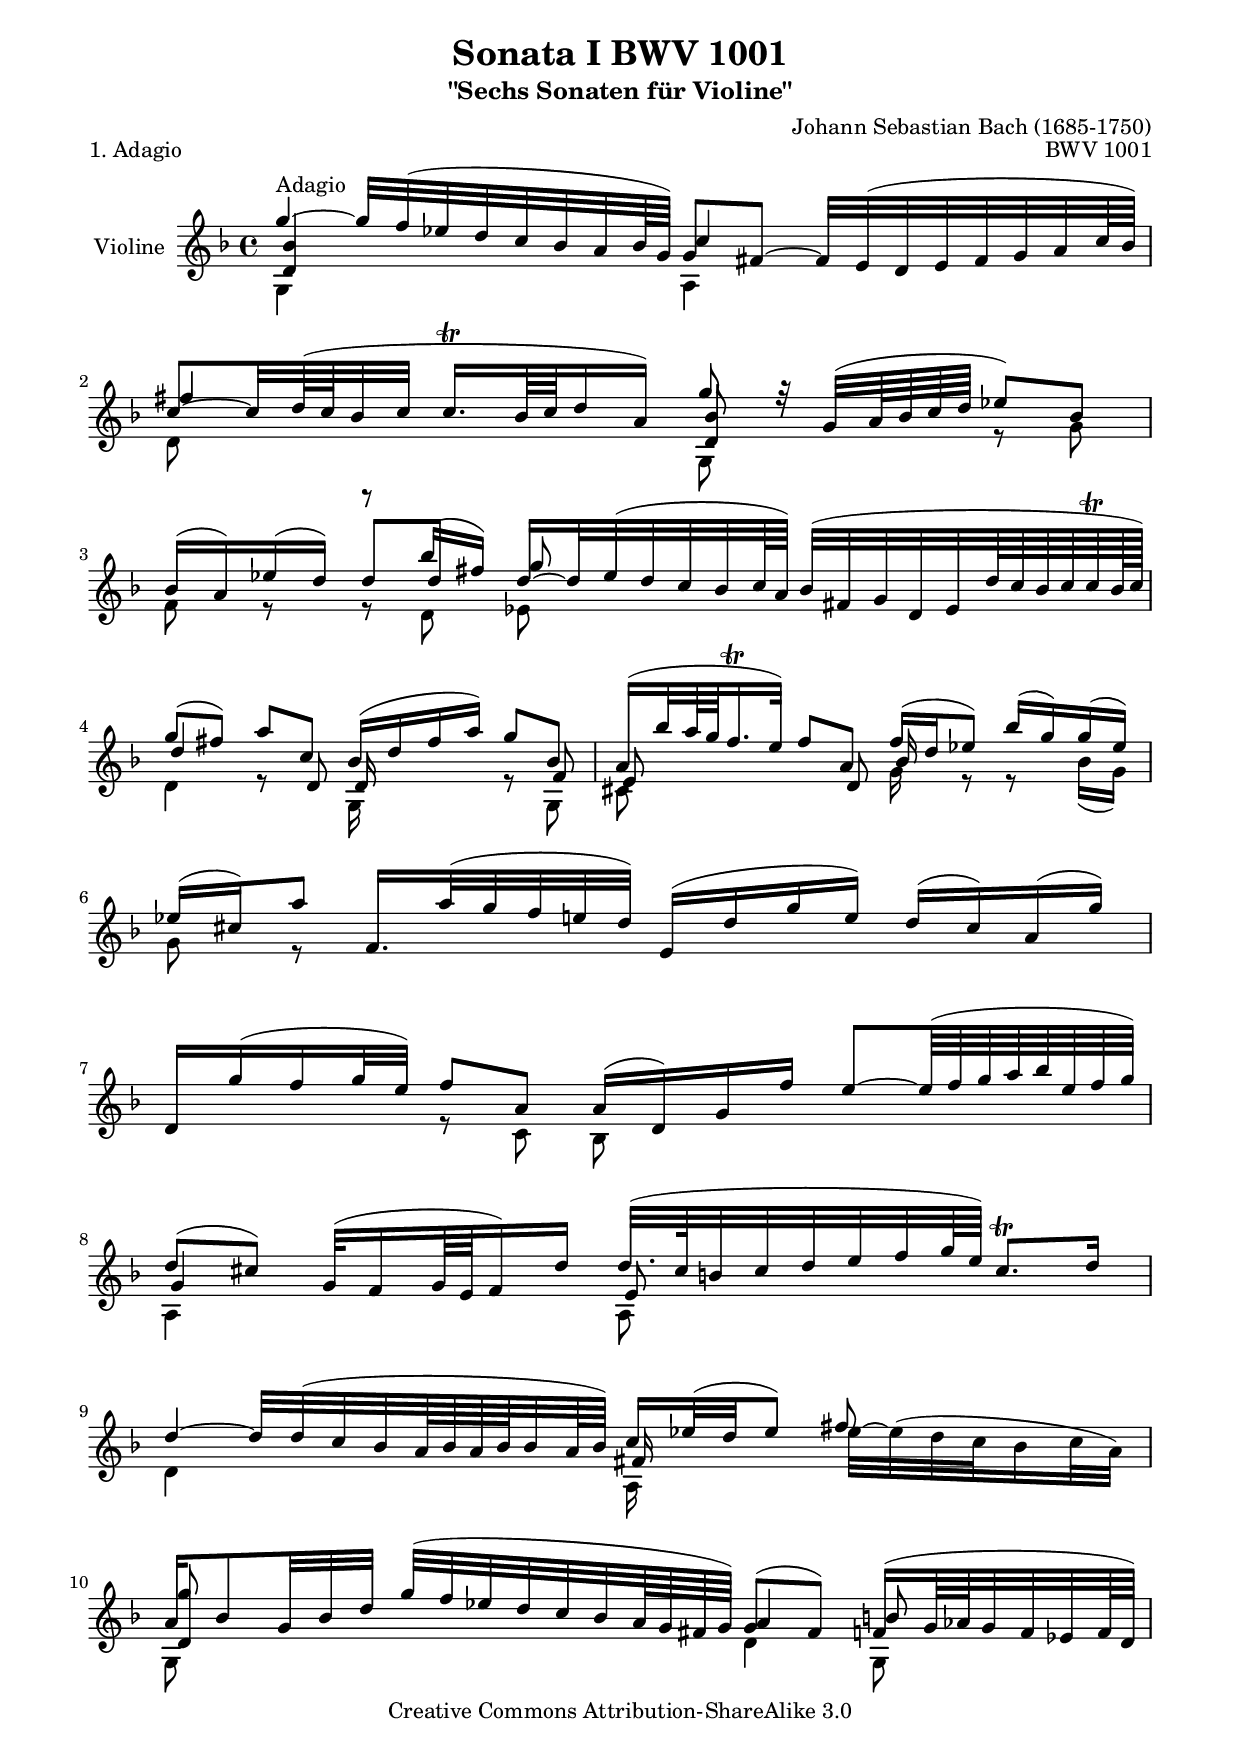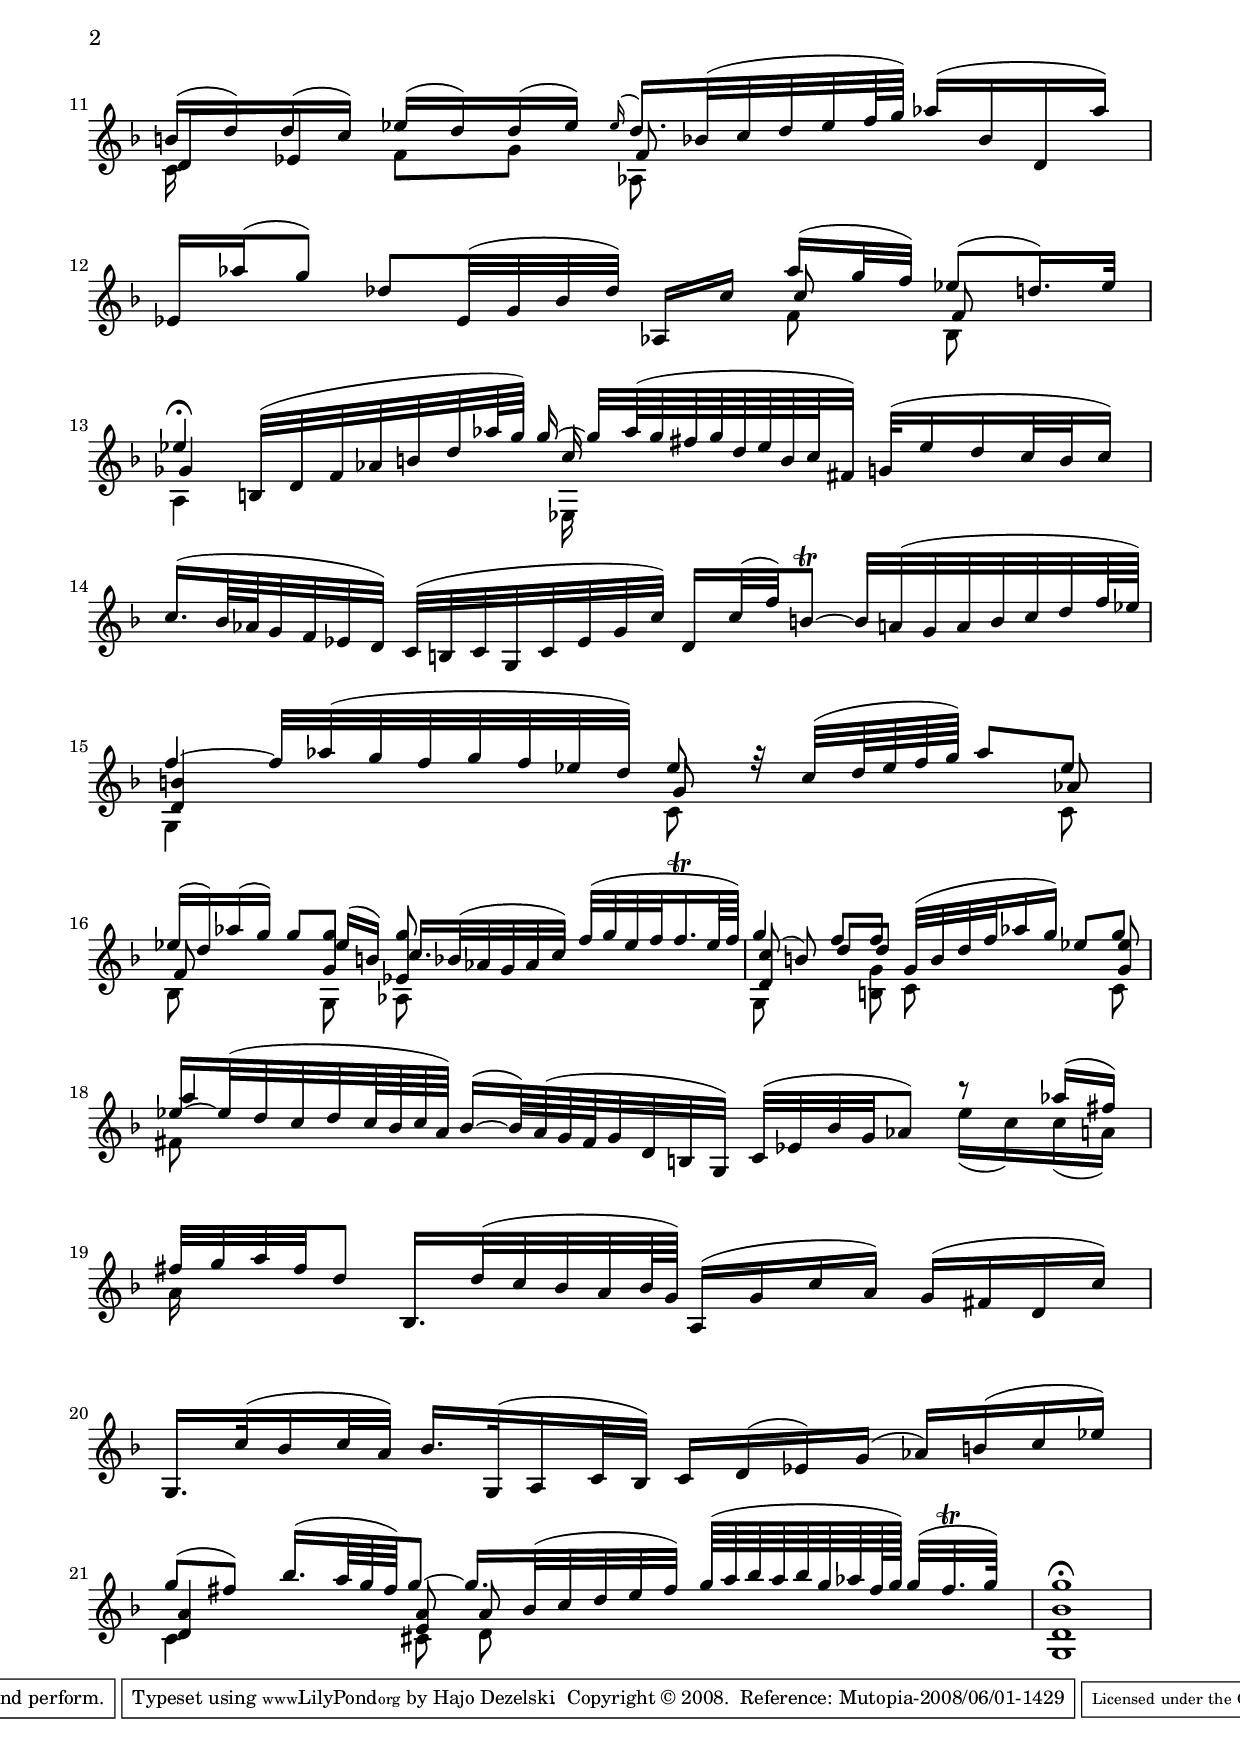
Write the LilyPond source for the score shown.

\version "2.11.46"

\paper {
    page-top-space = #0.0
    %indent = 0.0
    line-width = 18.0\cm
    ragged-bottom = ##f
    ragged-last-bottom = ##f
}

% #(set-default-paper-size "a4")

#(set-global-staff-size 19)

\header {
        title = "Sonata I BWV 1001"
        subtitle = "\"Sechs Sonaten für Violine\""
        piece = "1. Adagio"
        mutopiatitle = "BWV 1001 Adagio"
        composer = "Johann Sebastian Bach (1685-1750)"
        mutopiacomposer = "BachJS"
        opus = "BWV 1001"
        date = "1720"
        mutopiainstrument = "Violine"
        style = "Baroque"
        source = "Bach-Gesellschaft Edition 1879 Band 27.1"
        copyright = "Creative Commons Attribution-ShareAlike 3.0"
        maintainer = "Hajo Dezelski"
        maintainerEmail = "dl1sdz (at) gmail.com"
	
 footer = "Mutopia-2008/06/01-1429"
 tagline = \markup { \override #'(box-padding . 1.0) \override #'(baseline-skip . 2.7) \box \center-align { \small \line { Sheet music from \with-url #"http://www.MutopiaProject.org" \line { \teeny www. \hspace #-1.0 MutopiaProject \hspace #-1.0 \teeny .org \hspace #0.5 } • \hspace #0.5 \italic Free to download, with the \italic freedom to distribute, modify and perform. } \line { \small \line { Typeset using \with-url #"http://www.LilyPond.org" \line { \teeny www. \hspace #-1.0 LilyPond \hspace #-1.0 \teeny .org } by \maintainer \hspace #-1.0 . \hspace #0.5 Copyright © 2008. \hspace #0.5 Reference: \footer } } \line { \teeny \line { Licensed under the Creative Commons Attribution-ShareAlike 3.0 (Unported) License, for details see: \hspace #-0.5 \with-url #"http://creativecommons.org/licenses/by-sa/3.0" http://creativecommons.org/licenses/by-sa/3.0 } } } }
}

melodyOne = \relative g'' {
	g4^\markup { Adagio } ~ g32 [f (es d c bes a bes64 g ) ] g8 [ fis ] ~ fis32 [ e ( d e fis g a c64 bes )] | % 1
	c8 ~ [ c32 d64 ( c bes32 c ] c16. \trill [ bes64 c d16 a )] g'8 r32 g,32 ( [ a64 bes c d ] es8 ) [ bes ] | % 2
	bes16 [( a ) es' ( d)  ] r8 bes'16 [ (fis) ] d16 ~ [ d32 es (d c bes c64 a) ] bes32 [ (fis g d es d'64 c bes c c \trill bes128 c )]| % 3
	g'8 [ (fis) ] a8 [c,8] bes16 [ (d fis a) ] g8 [bes,] | % 4
	a16 [ (bes'32 a64 g f16. \trill e32 )] f8 [ a, ] f'16 [ (d es8) ] bes'16 [(g) g (es) ] | % 5
	es16 [ (cis) a'8 ] f,16. [ a'32 (g f e d ) ] e,16 [( d' g e ) ] d16 [ (cis) a (g') ] | % 6
	d,16 [ g' (f g32 e )] f8 [ a,8 ] a16 [ (d,) g f' ] e8 ~ [ e64 (f g a bes e, f g )] | % 7
	d8 [ (cis) ] g32 [( f16 g64 e f16) d' ] d32. [ (cis64 b32 cis d e f g64 e) ] cis8. \trill [ d16 ] | % 8
	d4 ~ d32 [ d ( c bes a64 bes a bes bes32 a64 bes) ]  c16 [ es32 (d es8) ] \stemDown 
	es32 ~ [ es (d c bes16 c32 a) ] \stemUp | % 9
	a16 [ bes8  g32 bes d ] g [ (f es d c bes a64 g fis g) ] g8 [(fis8)] f16 [ ( g64 aes g32  f es f64 d )] | % 10
	b'16 [ (d) d (c)]  es [ (d) d (es)] \appoggiatura es16 d16. [ bes32 (c d es f64 g) ] aes16 [(bes, d, aes'' )] | % 11
	es,16 [ aes' (g8) ] des8 [ es,32 (g bes des) ] aes,16 [ c']  aes' [ ( g32 f )] es8 [ (d16.) es32 ] | % 12
	es4 ^\fermata b,32 [ (d f aes b d aes'64 g) ] g16 ~ g32 [ aes64 (g fis g d es b c fis,32) ] g32 [( es'16 d c32 b c16 ) ] | % 13
	c16. [ ( bes64 aes g32 f es d )] c [( b c g c es g c )] d,16 [ c'32 (f)  b,8 \trill ] ~ b32 [ a ( g a b c d f64 es )] | % 14
	f4 ~ f32 [ aes ( g f g f es d )] es8 r32 c32 [ ( d64 es f g )] aes8 [ es ] | % 15
	es16 [ (d) aes' (g) ] g8 [ < g g,>8 ] <es, g'>8 s4. | % 16
	g'4 f8 [ f] g,32 [( b d f aes16 g) ]  es8 [ g ] | % 17
	es16 ~ [ es32 ( d c d c64 bes c a ) ] bes16 ~ [ (bes64) a ( g fis g32 d b g) ] c32 [ ( es bes' g aes8 ) ] r8 aes'16 [ (fis16) ] | % 18
	fis32 [ g a fis d8 ] bes,16. [ d'32 (c bes a bes64 g) ] a,16 [ (g' c a)]  g16 [( fis d c') ] | % 19
	g,16. [ c'32 (bes16 c32 a ) ] bes16. [ g,32 (a16 c32 bes )] c16 [ d (es) g ] (aes) [ b (c es) ] | % 20
	g8 [ (fis) ] bes16. [ (a64 g64 fis64 ) g8] ~ g16. [ bes,32 ( c d e fis )] g64 [( a bes a bes g aes fis128 g ) ] g32 [ ( fis32. \trill g64 )] s64 | % 21
	g1^\fermata | % 22
}

 melodyTwo =  \relative g {
	 g4 s4 a4 s4 | % 1
	 d8 s8 s4 g,8 s8 r8 g'8 | % 2
	 f8 r8 r8 d8 es8 s4.  | % 3
	 d4 r8 s8 g,16 s8. r8 g8| % 4
	 cis8 s4 s8 g'16 s16 r8 r8 bes16 [( g )]| % 5
	 \autoBeamOff
	 g8 r8 s2. | % 6
	 s4 r8 c,8 bes8 s4. | % 7
	 a4 s4 a8 s8 s4 | % 8
	 d4 s4 a16 s8. s4 | % 9
	 g8 s8 s4 s32 d'4 g,8 s16. | % 10
	 c16 s8. f8 [g] aes,8 s4. | % 11
	 s2 s8 f'8 bes,8 s8 | % 12
	 a4 s4 es16 s8. s4| % 13
	 s1 | % 14
	 g4 s4 c8 s4 c8 | % 15
	 bes8 s4 g8 aes8 s4. | % 16
	 g8 s4 <b g'>8 c8 s4 c8 | % 17
	 fis8 s4. s4 es'16 [( c) c (a) ] | % 18
	 a16 s8. s2. | % 19
	 s1 | % 20
	 c,4 s8 s32 cis8 d8 s4 s16. | % 21
	 g,1 | % 22
}
melodyThree =  \relative d' {
	 <d bes'>4 s4 <c'>4 s4 | % 1
	 fis4 s4 <d, bes'>8 s4. | % 2
	 s4 d'8 [ d ] g s4. | % 3
	 d4 s8 d,8 d16 s8. s8 f8 | % 4
	 e8 s8 s8 \autoBeamOff d8 bes'16 s16 s4.| % 5
	 s1 | % 6
	 s1 | % 7
	 g4 s4 e8 s4. | % 8
	 s2 fis16 s16 s8 fis'8 s8 | % 9
	 <d, g'>8 s8 s4 s32 a'4 b8 s16. | % 10
	 d,8 [ es ] s4 f8 s4.
	 s2 s8 c'8 f,8 s8| % 12
	 ges4 s4 c16 s8. s4| % 13
	 s1 | % 14
	 <d, b'>4 s4 g8 s4 aes8| % 15
	 f8 s4 es'16 [( b )] c16. [ bes32 ( aes g aes c)  ] f32 [ ( g es f f16. \trill es64 f ) ] | % 16
	 <d, c'>8 (b') d8 [ d ] s4. <g, es'>8 | % 17
	 a'4 s2. | % 18
	 s1 | % 19
	 s1 | % 20
	 <d,, a'>4 s8 s32 <e a>8 a8 s4 s16. | % 21
	 <d, bes'>1 | % 22

}

melody = << \melodyOne \\ \melodyTwo \\ \melodyThree>>

% The score definition

\score {
	\context Staff << 
        \set Staff.instrumentName = "Violine"
        { \clef treble \key d \minor \time 4/4 \melody  }
    >>
	\layout { }
 	 \midi { }
}
